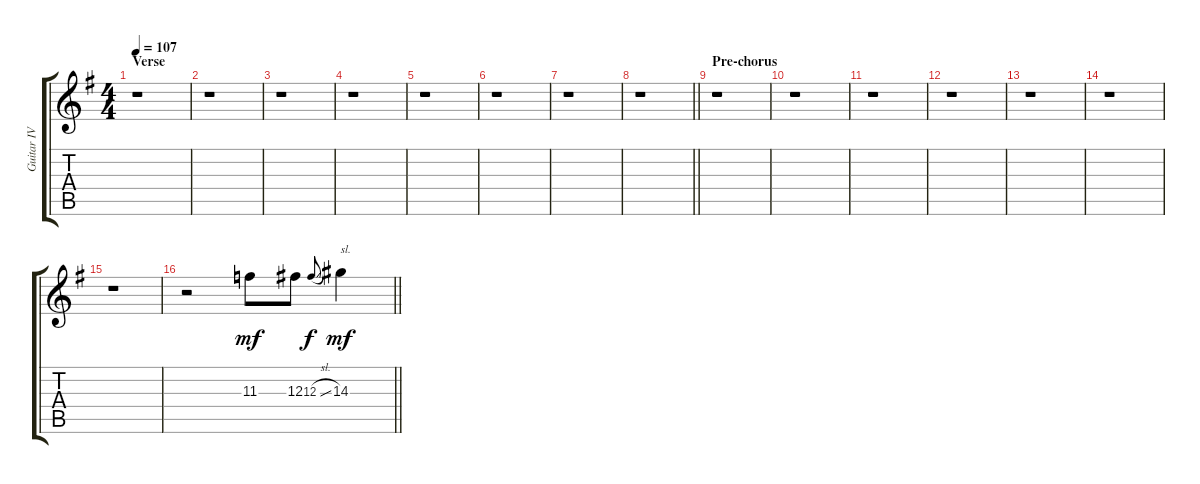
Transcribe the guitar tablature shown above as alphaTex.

\track ("Guitar IV" "Guitar IV") {instrument distortionguitar}
\staff {score tabs}
\tuning (Eb4 Bb3 Gb3 Db3 Ab2 Eb2) {hide}
\ts (4 4)
\section ("" "Verse")
\tempo 107
\clef g2
\ks eminor
r.1{dy mf} |
r.1 |
r.1 |
r.1 |
r.1 |
r.1 |
r.1 |
\barLineRight lightlight
r.1 |
\section ("" "Pre-chorus")
r.1 |
r.1 |
r.1 |
r.1 |
r.1 |
r.1 |
r.1 |
\barLineRight lightlight
r.2 11.3.8 12.3.8 12.3{sl}.8{gr onbeat dy f} 14.3.4{txt "sl." dy mf}
